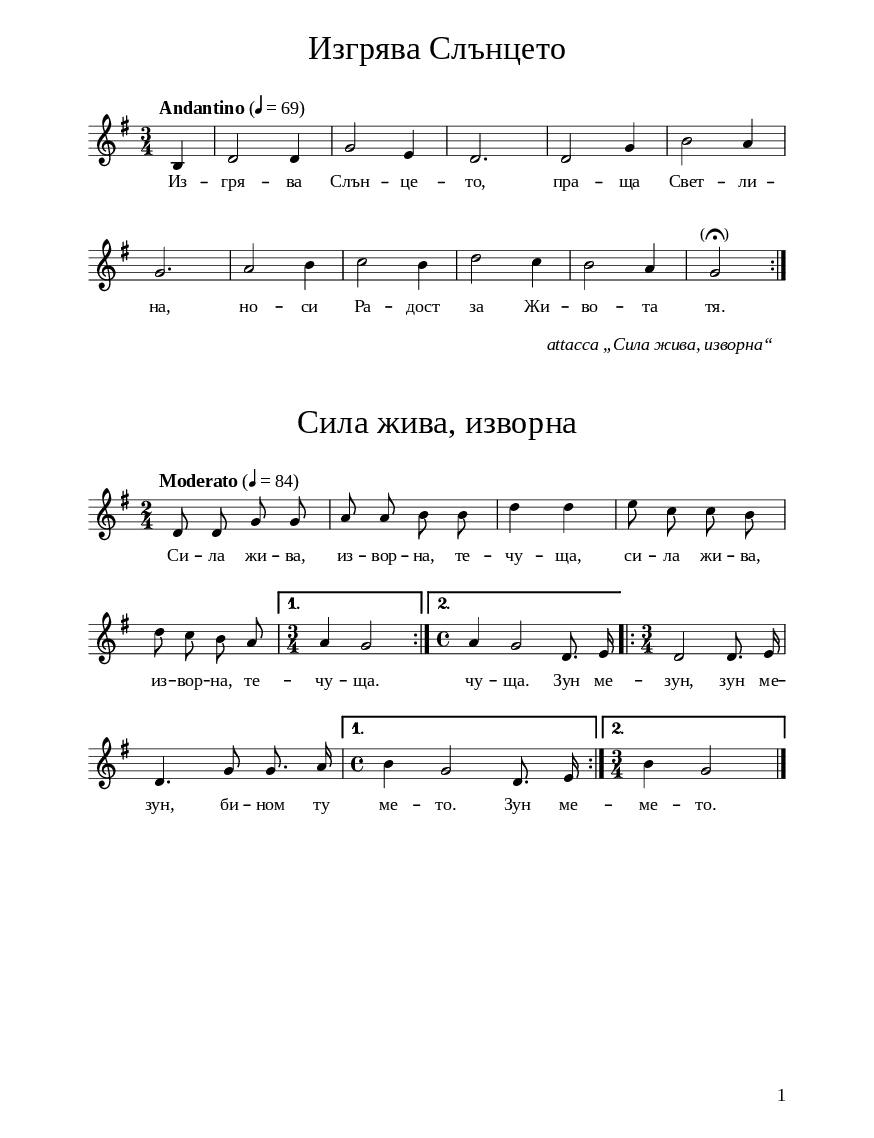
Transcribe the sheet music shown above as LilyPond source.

\version "2.24.2"

% include paper part and global functions
\include "include/globals.ily"

\bookpart {
  \label #'ref071_1
  \tocItem \markup "Изгрява Слънцето"
  \include "include/bookpart-paper.ily"
  \score {
    \include "include/score-layout.ily"

    \new Voice \absolute {
      \clef treble
      \key g \major
      \time 3/4
      \tempoFunc "Andantino" 4 "69"
      \partial 4
      \autoBeamOff
      b4  |  d'2 d'4 | g'2 e'4 | d'2. | d'2 g'4 | b'2 a'4 \break |

      g'2. | a'2 b'4 | c''2 b'4 | d''2 c''4 | b'2 a'4^\markup { \concat {"              (" \fermata ")"}} |  g'2
      \break \bar ":|."

    }

    \addlyrics {
      Из -- гря --
      ва Слън -- це -- то, пра -- ща Свет -- ли -- на,
      но -- си Ра -- дост за Жи -- во -- та тя.
    }

    \header {
      title = \titleFunc "Изгрява Слънцето" "Izgrjava Slănceto"
    }

    \midi{}

  } % score

  \markup \huge \italic \dc-one-nobold "attacca „Сила жива, изворна“"

  % include foreign translation(s) of the song

  \markup \empty-one

  \label #'ref071_2
  \tocItem \markup "Сила жива, изворна"

  \include "include/bookpart-paper.ily"
  \score {
    \include "include/score-layout.ily"

    \new Voice \absolute {
      \clef treble
      \key g \major
      \time 2/4
      \tempoFunc "Moderato" 4 "84"
      \autoBeamOff

      \repeat volta 2 {
        d'8 d' g' g' | a'8 a' b' b' | d''4 d'' | e''8 c'' c'' b' \break |

        d''8 c'' b' a' |
      } \alternative { { \time 3/4 a'4 g'2 |} { \time 4/4  a'4 g'2 d'8. e'16 | } } \repeat volta 2 {
        \time 3/4 d'2 d'8. e'16 \break |

        d'4. g'8 g'8. a'16 |
      }
      \alternative  {
        {\time 4/4 b'4 g'2 d'8. e'16 | }
        {\time 3/4 b'4 g'2 \bar "|."}
      }
    }

    \addlyrics {
      Си --
      ла жи -- ва, из -- вор -- на, те -- чу -- ща, си
      -- ла жи -- ва, из -- вор -- на, те -- чу -- ща.
      чу -- ща. Зун ме -- зун, зун ме -- зун, би --
      ном ту ме -- то. Зун ме -- ме -- то.
    }
    \header {
      title = \titleFunc "Сила жива, изворна" "Sila živa, izvorna"
    }

    \midi{}

  }


} % bookpart
